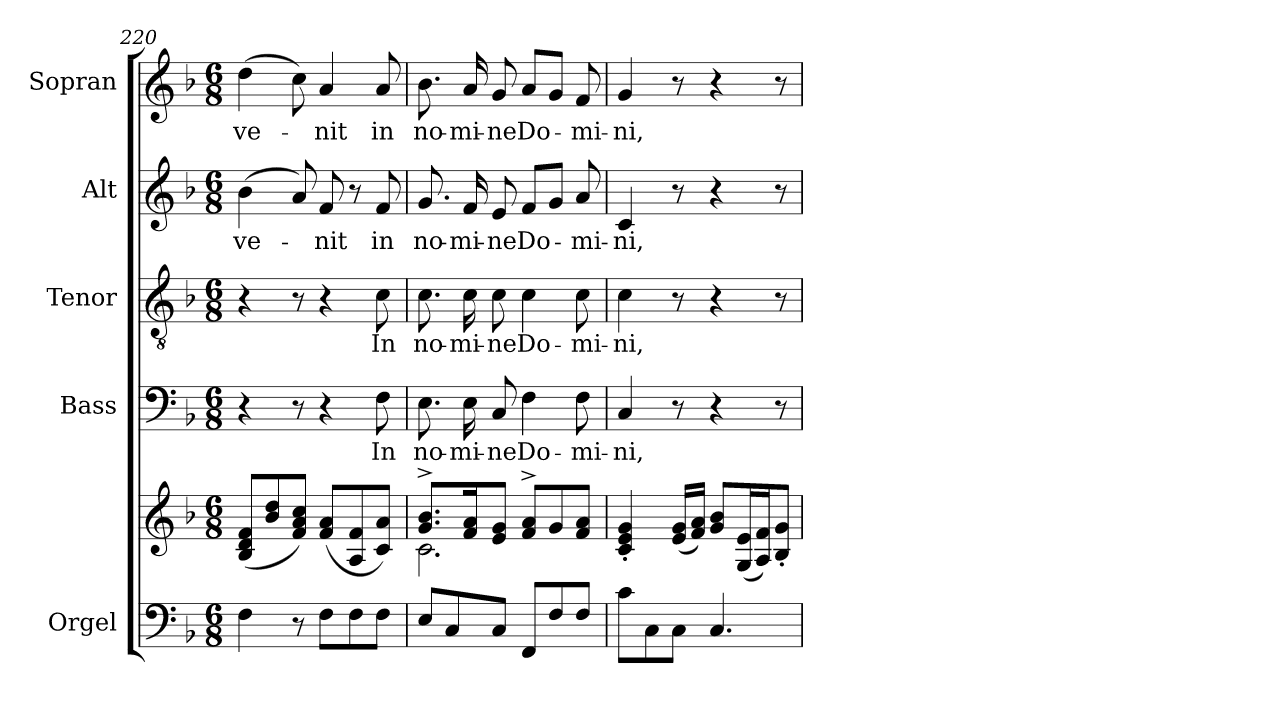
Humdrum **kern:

**kern	**kern	**kern	**text	**kern	**text	**kern	**text	**kern	**text
*part5	*part5	*part4	*part4	*part3	*part3	*part2	*part2	*part1	*part1
*staff6	*staff5	*staff4	*staff4	*staff3	*staff3	*staff2	*staff2	*staff1	*staff1
*I"Orgel	*	*I"Bass	*	*I"Tenor	*	*I"Alt	*	*I"Sopran	*
*I'Org.	*	*I'B.	*	*I'T.	*	*I'A.	*	*I'S.	*
*clefF4	*clefG2	*clefF4	*	*clefGv2	*	*clefG2	*	*clefG2	*
*k[b-]	*k[b-]	*k[b-]	*	*k[b-]	*	*k[b-]	*	*k[b-]	*
*F:	*F:	*F:	*	*F:	*	*F:	*	*F:	*
*M6/8	*M6/8	*M6/8	*	*M6/8	*	*M6/8	*	*M6/8	*
=220	=220	=220	=220	=220	=220	=220	=220	=220	=220
!	!	!	!	!	!	!	!LO:LY:b	!	!LO:LY:b
4F\	(<8B-/ 8d/ 8f/L	4r	.	4r	.	(>4b-\	ve-	(>4dd\	ve-
.	8b-/ 8dd/	.	.	.	.	.	.	.	.
8r	8f/ 8a/ 8cc/J)	8r	.	8r	.	8a/)	.	8cc\)	.
!	!	!	!	!	!	!	!LO:LY:b	!	!LO:LY:b
8F\L	(<8f/ 8a/L	4r	.	4r	.	8f/	-nit	4a/	-nit
8F\	8A/ 8f/	.	.	.	.	8r	.	.	.
!	!	!	!LO:LY:b	!	!LO:LY:b	!	!LO:LY:b	!	!LO:LY:b
8F\J	8c/ 8a/J)	8F\	In	8c\	In	8f/	in	8a/	in
=221	=221	=221	=221	=221	=221	=221	=221	=221	=221
*	*^	*	*	*	*	*	*	*	*
!	!	!	!	!LO:LY:b	!	!LO:LY:b	!	!LO:LY:b	!	!LO:LY:b
8E/L	8.g/^< 8.b-/^<L	2.c\	8.E\	no-	8.c\	no-	8.g/	no-	8.b-\	no-
8C/	.	.	.	.	.	.	.	.	.	.
!	!	!	!	!LO:LY:b	!	!LO:LY:b	!	!LO:LY:b	!	!LO:LY:b
.	16f/ 16a/k	.	16E\	-mi-	16c\	-mi-	16f/	-mi-	16a/	-mi-
!	!	!	!	!LO:LY:b	!	!LO:LY:b	!	!LO:LY:b	!	!LO:LY:b
8C/J	8e/ 8g/J	.	8C/	-ne	8c\	-ne	8e/	-ne	8g/	-ne
!	!	!	!	!LO:LY:b	!	!LO:LY:b	!	!LO:LY:b	!	!LO:LY:b
8FF/L	8f/^< 8a/^<L	.	4F\	Do-	4c\	Do-	8f/L	Do-	8a/L	Do-
8F/	8g/	.	.	.	.	.	8g/J	.	8g/J	.
!	!	!	!	!LO:LY:b	!	!LO:LY:b	!	!LO:LY:b	!	!LO:LY:b
8F/J	8f/ 8a/J	.	8F\	-mi-	8c\	-mi-	8a/	-mi-	8f/	-mi-
*	*v	*v	*	*	*	*	*	*	*	*
=222	=222	=222	=222	=222	=222	=222	=222	=222	=222
!	!	!	!LO:LY:b	!	!LO:LY:b	!	!LO:LY:b	!	!LO:LY:b
8c\L	4c/'< 4e/'< 4g/'<	4C/	-ni,	4c\	-ni,	4c/	-ni,	4g/	-ni,
8C\	.	.	.	.	.	.	.	.	.
8C\J	(<16e/ 16g/LL	8r	.	8r	.	8r	.	8r	.
.	16f/ 16a/JJ)	.	.	.	.	.	.	.	.
4.C/	8g/ 8b-/L	4r	.	4r	.	4r	.	4r	.
.	(<16G/ 16e/L	.	.	.	.	.	.	.	.
.	16A/ 16f/J)	.	.	.	.	.	.	.	.
.	8B-/'< 8g/'<J	8r	.	8r	.	8r	.	8r	.
=	=	=	=	=	=	=	=	=	=
*-	*-	*-	*-	*-	*-	*-	*-	*-	*-
